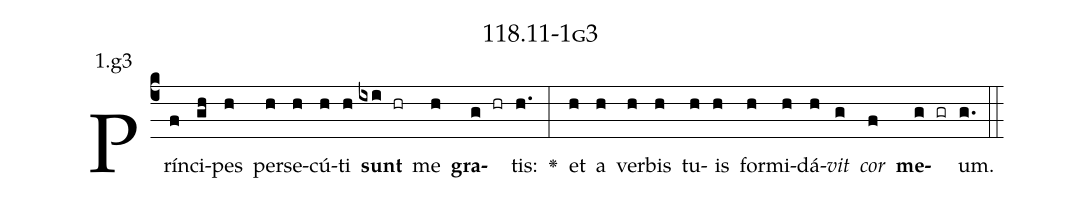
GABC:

name: 118.11-1g3;
annotation: 1.g3;
%%
(c4)Prín(f)ci(gh)pes(h) per(h)se(h)cú(h)ti(h) <b>sunt</b>(ixi hr) me(h) <b>gra</b>(g hr)tis:(h.) <v>\greheightstar</v>(:) et(h) a(h) ver(h)bis(h) tu(h)is(h) for(h)mi(h)dá(h)<i>vit</i>(g) <i>cor</i>(f) <b>me</b>(g gr)um.(g.) (::)


%E(h) u(h) o(g) u(f) a(g) e.(g.) (::)
